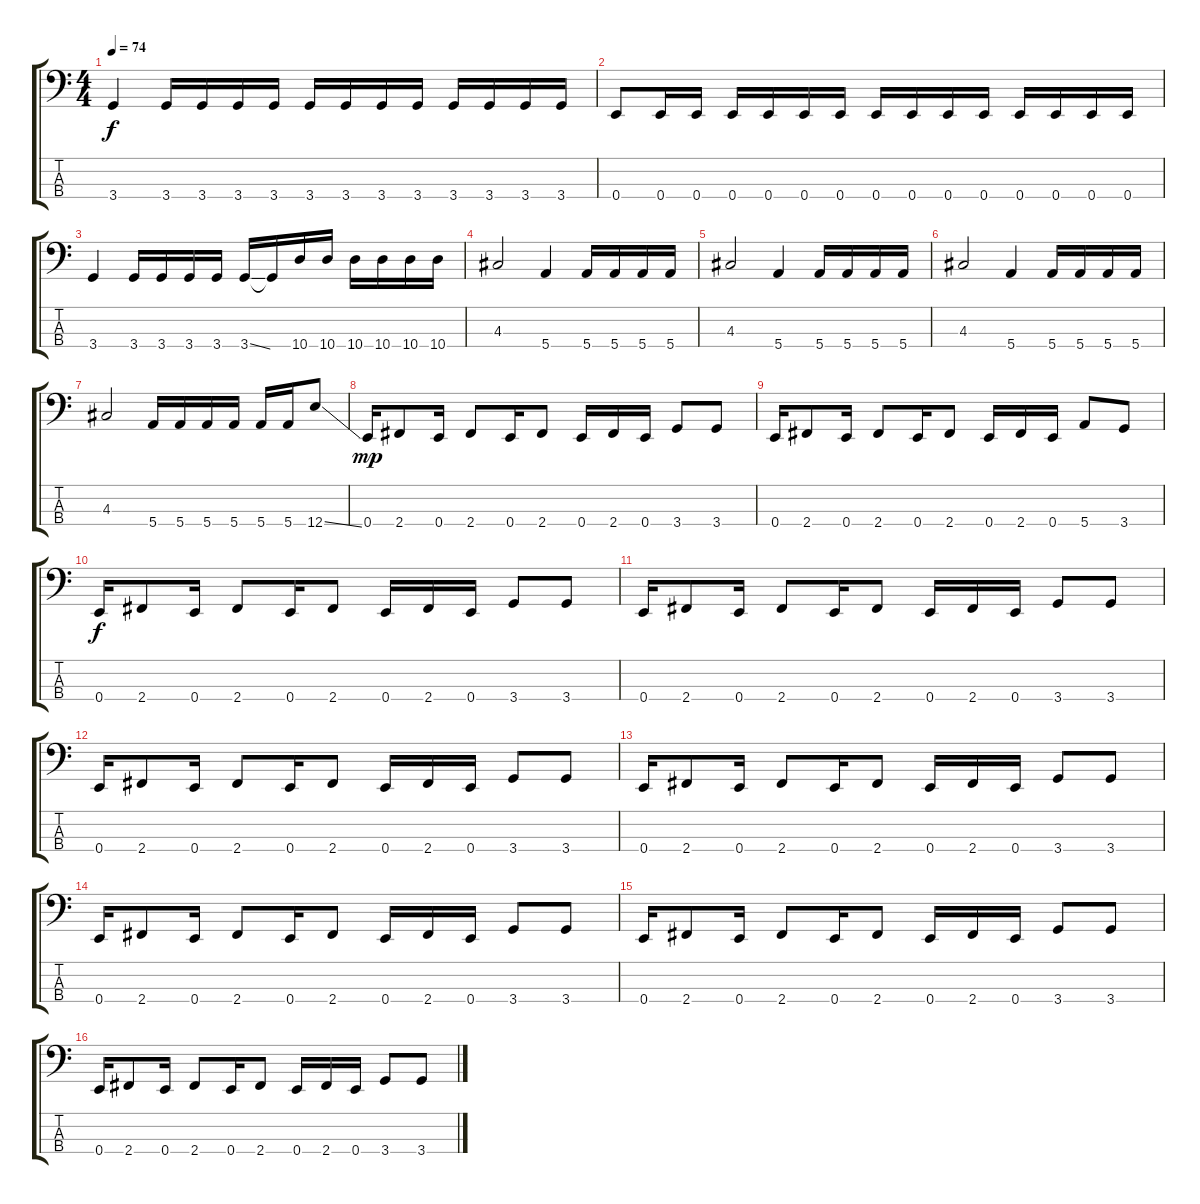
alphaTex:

\track "" {instrument electricbassfinger}
\staff {score tabs}
\tuning (G2 D2 A1 E1) {hide}
\ts (4 4)
\tempo 74
\clef f4
\ks c
3.4.4{dy f} 3.4.16 3.4.16 3.4.16 3.4.16 3.4.16 3.4.16 3.4.16 3.4.16 3.4.16 3.4.16 3.4.16 3.4.16 |
0.4.8 0.4.16 0.4.16 0.4.16 0.4.16 0.4.16 0.4.16 0.4.16 0.4.16 0.4.16 0.4.16 0.4.16 0.4.16 0.4.16 0.4.16 |
3.4.4 3.4.16 3.4.16 3.4.16 3.4.16 3.4{ss}.16 3.4{t}.16 10.4.16 10.4.16 10.4.16 10.4.16 10.4.16 10.4.16 |
4.3.2 5.4.4 5.4.16 5.4.16 5.4.16 5.4.16 |
4.3.2 5.4.4 5.4.16 5.4.16 5.4.16 5.4.16 |
4.3.2 5.4.4 5.4.16 5.4.16 5.4.16 5.4.16 |
4.3.2 5.4.16 5.4.16 5.4.16 5.4.16 5.4.16 5.4.16 12.4{ss}.8 |
0.4.16{dy mp} 2.4.8 0.4.16 2.4.8 0.4.16 2.4.8 0.4.16 2.4.16 0.4.16 3.4.8 3.4.8 |
0.4.16 2.4.8 0.4.16 2.4.8 0.4.16 2.4.8 0.4.16 2.4.16 0.4.16 5.4.8 3.4.8 |
0.4.16{dy f} 2.4.8 0.4.16 2.4.8 0.4.16 2.4.8 0.4.16 2.4.16 0.4.16 3.4.8 3.4.8 |
0.4.16 2.4.8 0.4.16 2.4.8 0.4.16 2.4.8 0.4.16 2.4.16 0.4.16 3.4.8 3.4.8 |
0.4.16 2.4.8 0.4.16 2.4.8 0.4.16 2.4.8 0.4.16 2.4.16 0.4.16 3.4.8 3.4.8 |
0.4.16 2.4.8 0.4.16 2.4.8 0.4.16 2.4.8 0.4.16 2.4.16 0.4.16 3.4.8 3.4.8 |
0.4.16 2.4.8 0.4.16 2.4.8 0.4.16 2.4.8 0.4.16 2.4.16 0.4.16 3.4.8 3.4.8 |
0.4.16 2.4.8 0.4.16 2.4.8 0.4.16 2.4.8 0.4.16 2.4.16 0.4.16 3.4.8 3.4.8 |
0.4.16 2.4.8 0.4.16 2.4.8 0.4.16 2.4.8 0.4.16 2.4.16 0.4.16 3.4.8 3.4.8
